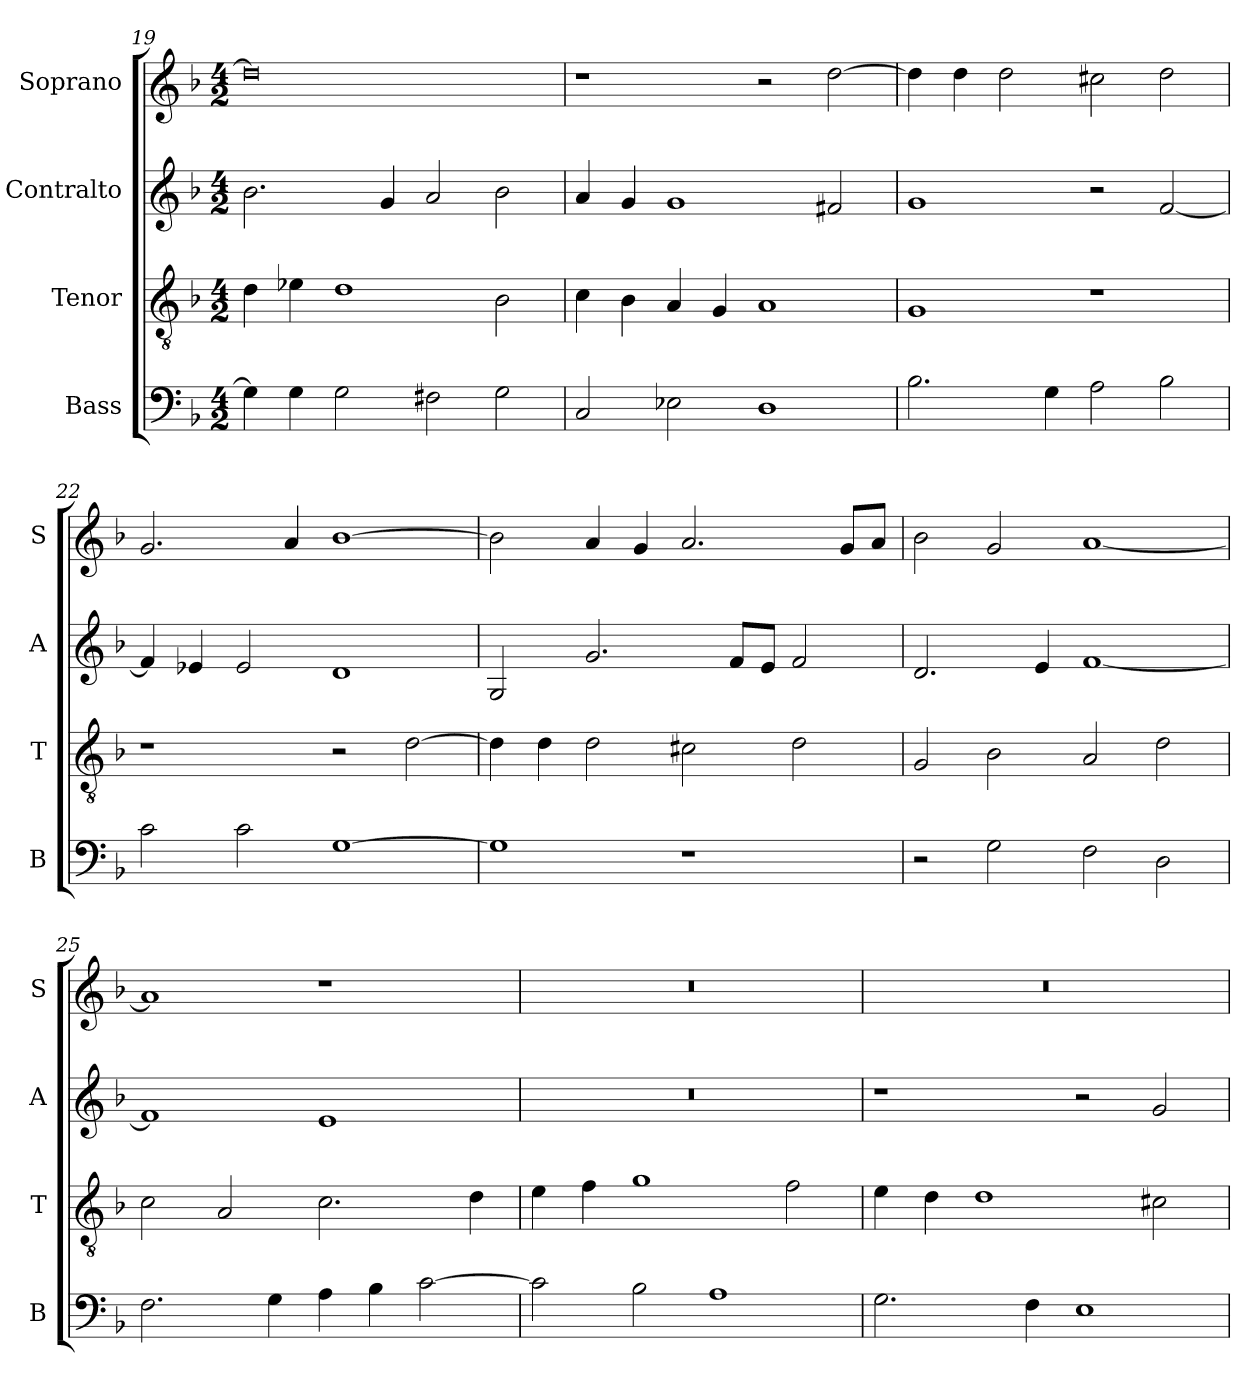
**kern	**kern	**kern	**kern
*part4	*part3	*part2	*part1
*staff4	*staff3	*staff2	*staff1
*I"Bass	*I"Tenor	*I"Contralto	*I"Soprano
*I'B	*I'T	*I'A	*I'S
*clefF4	*clefGv2	*clefG2	*clefG2
*k[b-]	*k[b-]	*k[b-]	*k[b-]
*G:dor	*G:dor	*G:dor	*G:dor
*M4/2	*M4/2	*M4/2	*M4/2
=19	=19	=19	=19
4G]	4d	2.b-	0dd]
4G	4e-X	.	.
2G	1d	.	.
.	.	4g	.
2F#X	.	2a	.
2G	2B-	2b-	.
=20	=20	=20	=20
2C	4c	4a	1r
.	4B-	4g	.
2E-X	4A	1g	.
.	4G	.	.
1D	1A	.	2r
.	.	2f#X	[2dd
=21	=21	=21	=21
2.B-	1G	1g	4dd]
.	.	.	4dd
.	.	.	2dd
4G	.	.	.
2A	1r	2r	2cc#X
2B-	.	[2f	2dd
=22	=22	=22	=22
2c	1r	4f]	2.g
.	.	4e-X	.
2c	.	2e-	.
.	.	.	4a
[1G	2r	1d	[1b-
.	[2d	.	.
=23	=23	=23	=23
1G]	4d]	2G	2b-]
.	4d	.	.
.	2d	2.g	4a
.	.	.	4g
1r	2c#X	.	2.a
.	.	8f/L	.
.	.	8e/J	.
.	2d	2f	.
.	.	.	8g/L
.	.	.	8a/J
=24	=24	=24	=24
2r	2G	2.d	2b-
2G	2B-	.	2g
.	.	4e	.
2F	2A	[1f	[1a
2D	2d	.	.
=25	=25	=25	=25
2.F	2c	1f]	1a]
.	2A	.	.
4G	.	.	.
4A	2.c	1e	1r
4B-	.	.	.
[2c	.	.	.
.	4d	.	.
=26	=26	=26	=26
2c]	4e	0r	0r
.	4f	.	.
2B-	1g	.	.
1A	.	.	.
.	2f	.	.
=27	=27	=27	=27
2.G	4e	1r	0r
.	4d	.	.
.	1d	.	.
4F	.	.	.
1E	.	2r	.
.	2c#X	2g	.
=	=	=	=
*-	*-	*-	*-
